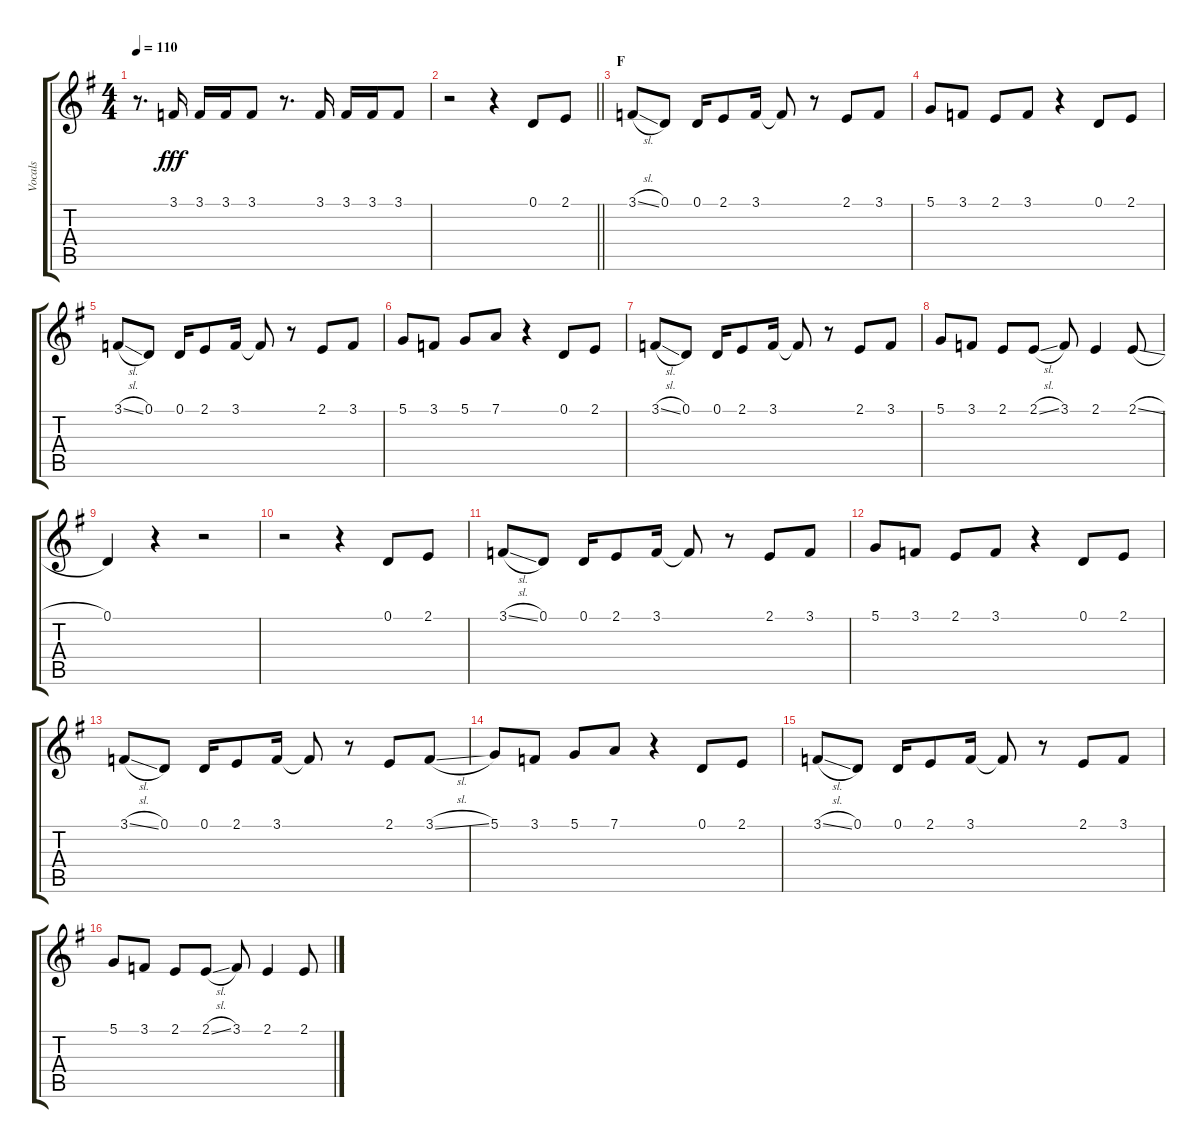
\track ("Vocals" "Vocals") {instrument voiceoohs}
\staff {score tabs}
\tuning (D4 A3 F3 C3 G2 D2) {hide}
\ts (4 4)
\tempo 110
\clef g2
\ks g
r.8{d dy fff} 3.1.16 3.1.16 3.1.16 3.1.8 r.8{d} 3.1.16 3.1.16 3.1.16 3.1.8 |
\barLineRight lightlight
r.2 r.4 0.1.8 2.1.8 |
\section ("" "F")
3.1{sl}.8 0.1.8 0.1.16 2.1.8 3.1.16 3.1{t}.8 r.8 2.1.8 3.1.8 |
5.1.8 3.1.8 2.1.8 3.1.8 r.4 0.1.8 2.1.8 |
3.1{sl}.8 0.1.8 0.1.16 2.1.8 3.1.16 3.1{t}.8 r.8 2.1.8 3.1.8 |
5.1.8 3.1.8 5.1.8 7.1.8 r.4 0.1.8 2.1.8 |
3.1{sl}.8 0.1.8 0.1.16 2.1.8 3.1.16 3.1{t}.8 r.8 2.1.8 3.1.8 |
5.1.8 3.1.8 2.1.8 2.1{sl}.8 3.1.8 2.1.4 2.1{sl}.8 |
0.1.4 r.4 r.2 |
r.2 r.4 0.1.8 2.1.8 |
3.1{sl}.8 0.1.8 0.1.16 2.1.8 3.1.16 3.1{t}.8 r.8 2.1.8 3.1.8 |
5.1.8 3.1.8 2.1.8 3.1.8 r.4 0.1.8 2.1.8 |
3.1{sl}.8 0.1.8 0.1.16 2.1.8 3.1.16 3.1{t}.8 r.8 2.1.8 3.1{sl}.8 |
5.1.8 3.1.8 5.1.8 7.1.8 r.4 0.1.8 2.1.8 |
3.1{sl}.8 0.1.8 0.1.16 2.1.8 3.1.16 3.1{t}.8 r.8 2.1.8 3.1.8 |
5.1.8 3.1.8 2.1.8 2.1{sl}.8 3.1.8 2.1.4 2.1{sl}.8
